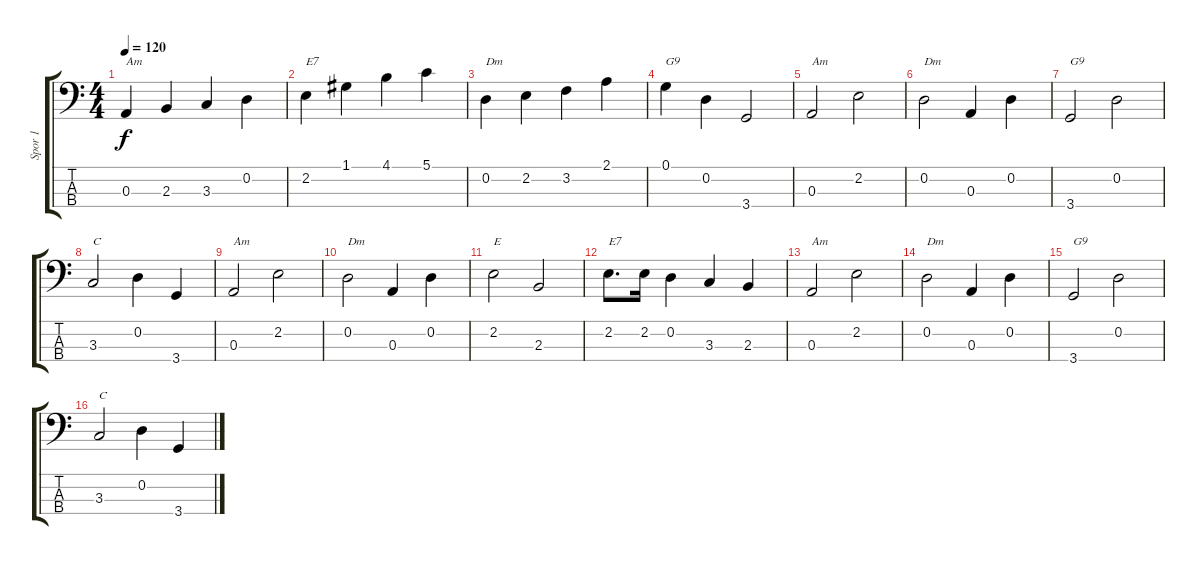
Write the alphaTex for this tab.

\track ("Spor 1" "Spor 1") {instrument electricbassfinger}
\staff {score tabs}
\tuning (G2 D2 A1 E1) {hide}
\ts (4 4)
\tempo 120
\clef f4
\ks c
0.3.4{txt "Am" dy f} 2.3.4 3.3.4 0.2.4 |
2.2.4{txt "E7"} 1.1.4 4.1.4 5.1.4 |
0.2.4{txt "Dm"} 2.2.4 3.2.4 2.1.4 |
0.1.4{txt "G9"} 0.2.4 3.4.2 |
0.3.2{txt "Am"} 2.2.2 |
0.2.2{txt "Dm"} 0.3.4 0.2.4 |
3.4.2{txt "G9"} 0.2.2 |
3.3.2{txt "C"} 0.2.4 3.4.4 |
0.3.2{txt "Am"} 2.2.2 |
0.2.2{txt "Dm"} 0.3.4 0.2.4 |
2.2.2{txt "E"} 2.3.2 |
2.2.8{d txt "E7"} 2.2.16 0.2.4 3.3.4 2.3.4 |
0.3.2{txt "Am"} 2.2.2 |
0.2.2{txt "Dm"} 0.3.4 0.2.4 |
3.4.2{txt "G9"} 0.2.2 |
3.3.2{txt "C"} 0.2.4 3.4.4
